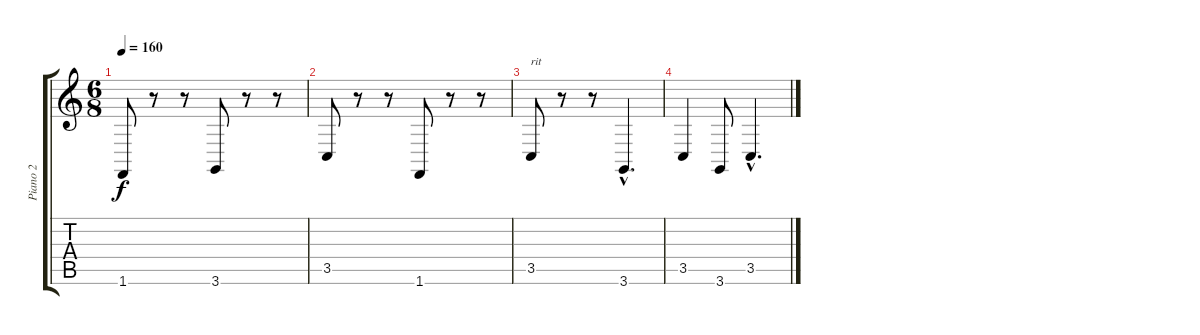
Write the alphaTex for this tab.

\track ("Piano 2" "Piano 2") {instrument acousticgrandpiano}
\staff {score tabs}
\tuning (E4 B3 G3 D3 A2 E2) {hide}
\ts (6 8)
\tempo 160
\clef g2
\ks c
1.6.8{dy f} r.8 r.8 3.6.8 r.8 r.8 |
3.5.8 r.8 r.8 1.6.8 r.8 r.8 |
3.5.8{txt "rit"} r.8 r.8 3.6{hac}.4{d} |
3.5.4 3.6.8 3.5{hac}.4{d}
